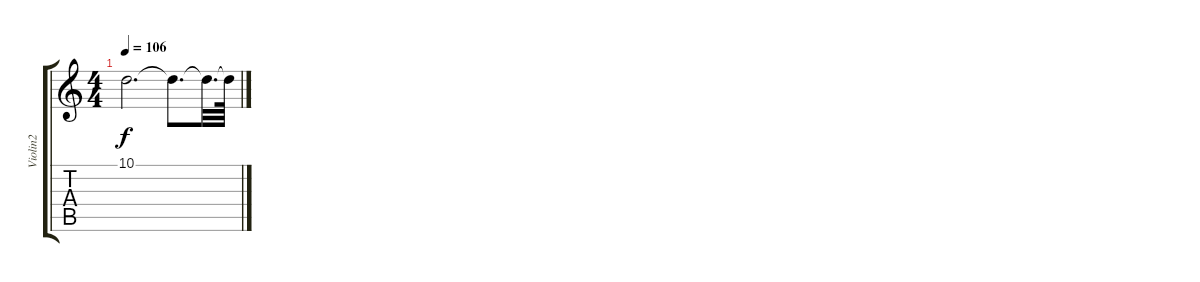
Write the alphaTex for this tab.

\track ("Violin2" "Violin2") {instrument violin}
\staff {score tabs}
\tuning (E4 B3 G3 D3 A2 E2) {hide}
\ts (4 4)
\tempo 106
\clef g2
\ks c
10.1{t}.2{d dy f} 10.1{t}.8{d} 10.1{t}.32{d} 10.1{t}.64
